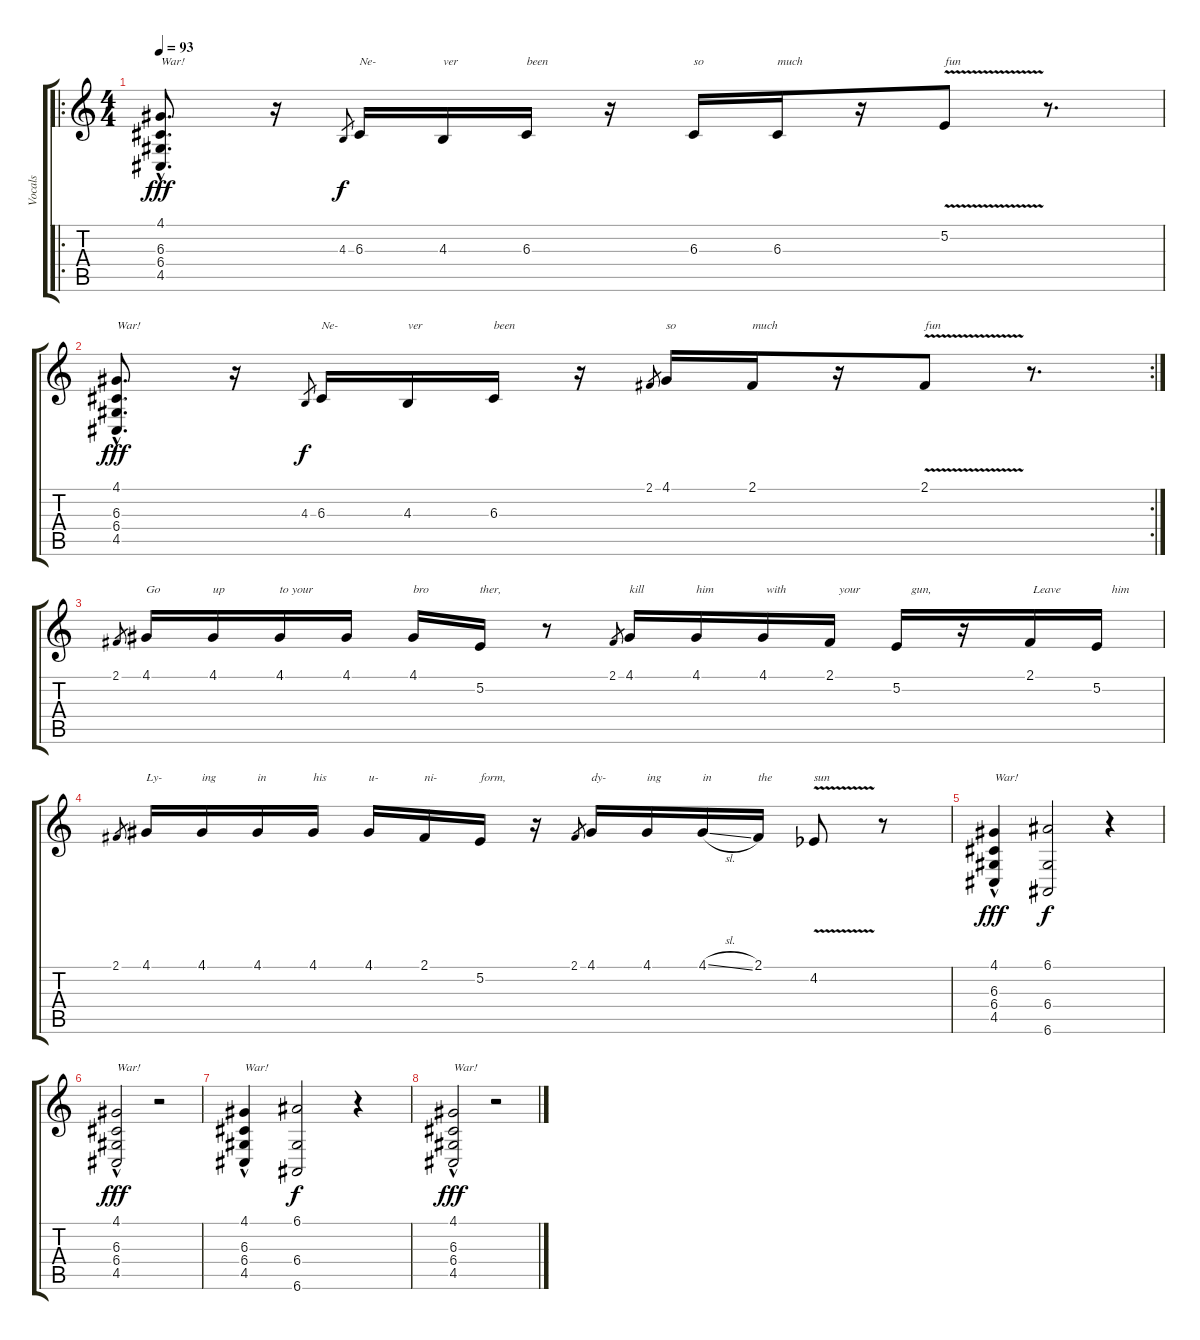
\track ("Vocals" "Vocals") {instrument electricgrandpiano}
\staff {score tabs}
\tuning (E4 B3 G3 D3 A2 E2) {hide}
\ro
\ts (4 4)
\tempo 93
\clef g2
\ks c
(4.1{hac} 6.3{hac} 6.4{hac} 4.5{hac}).8{d txt "War!" dy fff} r.16 4.3.8{gr dy f} 6.3.16{txt "Ne-"} 4.3.16{txt "ver"} 6.3.16{txt "been"} r.16 6.3.16{txt "so"} 6.3.16{txt "much"} r.16 5.2{v}.8{txt "fun"} r.8{d} |
\rc 2
(4.1{hac} 6.3{hac} 6.4{hac} 4.5{hac}).8{d txt "War!" dy fff} r.16 4.3.8{gr dy f} 6.3.16{txt "Ne-"} 4.3.16{txt "ver"} 6.3.16{txt "been"} r.16 2.1.8{gr} 4.1.16{txt "so"} 2.1.16{txt "much"} r.16 2.1{v}.8{txt "fun"} r.8{d} |
2.1.8{gr} 4.1.16{txt "Go"} 4.1.16{txt "up"} 4.1.16{txt "to your"} 4.1.16 4.1.16{txt "bro"} 5.2.16{txt "ther,"} r.8 2.1.8{gr} 4.1.16{txt "kill"} 4.1.16{txt "him"} 4.1.16{txt " with"} 2.1.16{txt "   your"} 5.2.16{txt "     gun,"} r.16 2.1.16{txt " Leave "} 5.2.16{txt "     him"} |
2.1.8{gr} 4.1.16{txt "Ly-"} 4.1.16{txt "ing"} 4.1.16{txt "in"} 4.1.16{txt "his"} 4.1.16{txt "u-"} 2.1.16{txt "ni-"} 5.2.16{txt "form,"} r.16 2.1.8{gr} 4.1.16{txt "dy-"} 4.1.16{txt "ing"} 4.1{sl}.16{txt "in"} 2.1.16{txt "the"} 4.2{v acc b}.8{txt "sun"} r.8 |
(4.1{hac} 6.3{hac} 6.4{hac} 4.5{hac}).4{txt "War!" dy fff} (6.1 6.4 6.6).2{dy f instrument gunshot} r.4{instrument electricgrandpiano} |
(4.1{hac} 6.3{hac} 6.4{hac} 4.5{hac}).2{txt "War!" dy fff} r.2 |
(4.1{hac} 6.3{hac} 6.4{hac} 4.5{hac}).4{txt "War!"} (6.1 6.4 6.6).2{dy f instrument gunshot} r.4{instrument electricgrandpiano} |
(4.1{hac} 6.3{hac} 6.4{hac} 4.5{hac}).2{txt "War!" dy fff} r.2
